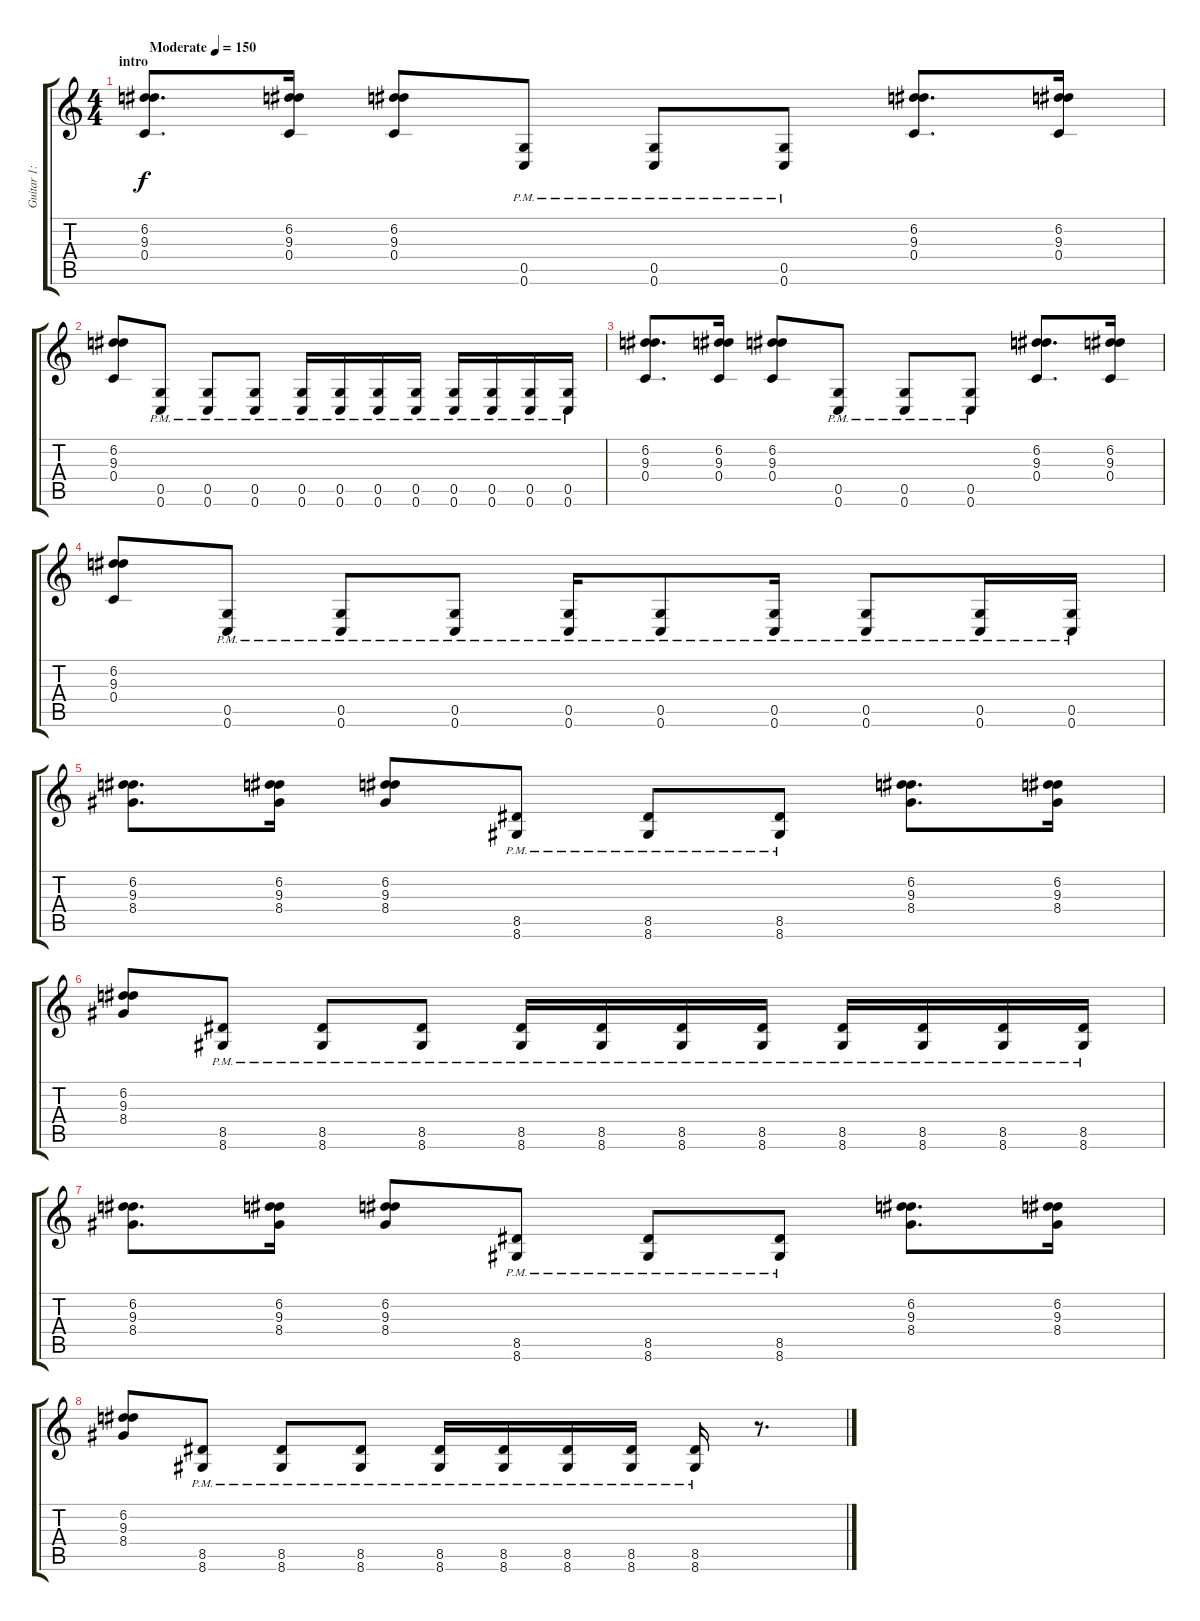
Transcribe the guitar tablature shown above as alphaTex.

\track ("Guitar 1: Johan" "Guitar 1: ") {instrument overdrivenguitar}
\staff {score tabs}
\tuning (D4 A3 F3 C3 G2 C2) {hide}
\ts (4 4)
\section ("" "intro")
\tempo (150 "Moderate")
\clef g2
\ks c
(6.2 9.3 0.4).8{d dy f instrument overdrivenguitar} (6.2 9.3 0.4).16 (6.2 9.3 0.4).8 (0.5{pm} 0.6).8 (0.5{pm} 0.6).8 (0.5{pm} 0.6).8 (6.2 9.3 0.4).8{d} (6.2 9.3 0.4).16 |
(6.2 9.3 0.4).8 (0.5{pm} 0.6).8 (0.5{pm} 0.6).8 (0.5{pm} 0.6).8 (0.5{pm} 0.6).16 (0.5{pm} 0.6).16 (0.5{pm} 0.6).16 (0.5{pm} 0.6).16 (0.5{pm} 0.6).16 (0.5{pm} 0.6).16 (0.5{pm} 0.6).16 (0.5{pm} 0.6).16 |
(6.2 9.3 0.4).8{d} (6.2 9.3 0.4).16 (6.2 9.3 0.4).8 (0.5{pm} 0.6).8 (0.5{pm} 0.6).8 (0.5{pm} 0.6).8 (6.2 9.3 0.4).8{d} (6.2 9.3 0.4).16 |
(6.2 9.3 0.4).8 (0.5{pm} 0.6).8 (0.5{pm} 0.6).8 (0.5{pm} 0.6).8 (0.5{pm} 0.6).16 (0.5{pm} 0.6).8 (0.5{pm} 0.6).16 (0.5{pm} 0.6).8 (0.5{pm} 0.6).16 (0.5{pm} 0.6).16 |
(6.2 9.3 8.4).8{d} (6.2 9.3 8.4).16 (6.2 9.3 8.4).8 (8.5{pm} 8.6).8 (8.5{pm} 8.6).8 (8.5{pm} 8.6).8 (6.2 9.3 8.4).8{d} (6.2 9.3 8.4).16 |
(6.2 9.3 8.4).8 (8.5{pm} 8.6).8 (8.5{pm} 8.6).8 (8.5{pm} 8.6).8 (8.5{pm} 8.6).16 (8.5{pm} 8.6).16 (8.5{pm} 8.6).16 (8.5{pm} 8.6).16 (8.5{pm} 8.6).16 (8.5{pm} 8.6).16 (8.5{pm} 8.6).16 (8.5{pm} 8.6).16 |
(6.2 9.3 8.4).8{d} (6.2 9.3 8.4).16 (6.2 9.3 8.4).8 (8.5{pm} 8.6).8 (8.5{pm} 8.6).8 (8.5{pm} 8.6).8 (6.2 9.3 8.4).8{d} (6.2 9.3 8.4).16 |
(6.2 9.3 8.4).8 (8.5{pm} 8.6).8 (8.5{pm} 8.6).8 (8.5{pm} 8.6).8 (8.5{pm} 8.6).16 (8.5{pm} 8.6).16 (8.5{pm} 8.6).16 (8.5{pm} 8.6).16 (8.5{pm} 8.6).16 r.8{d}
